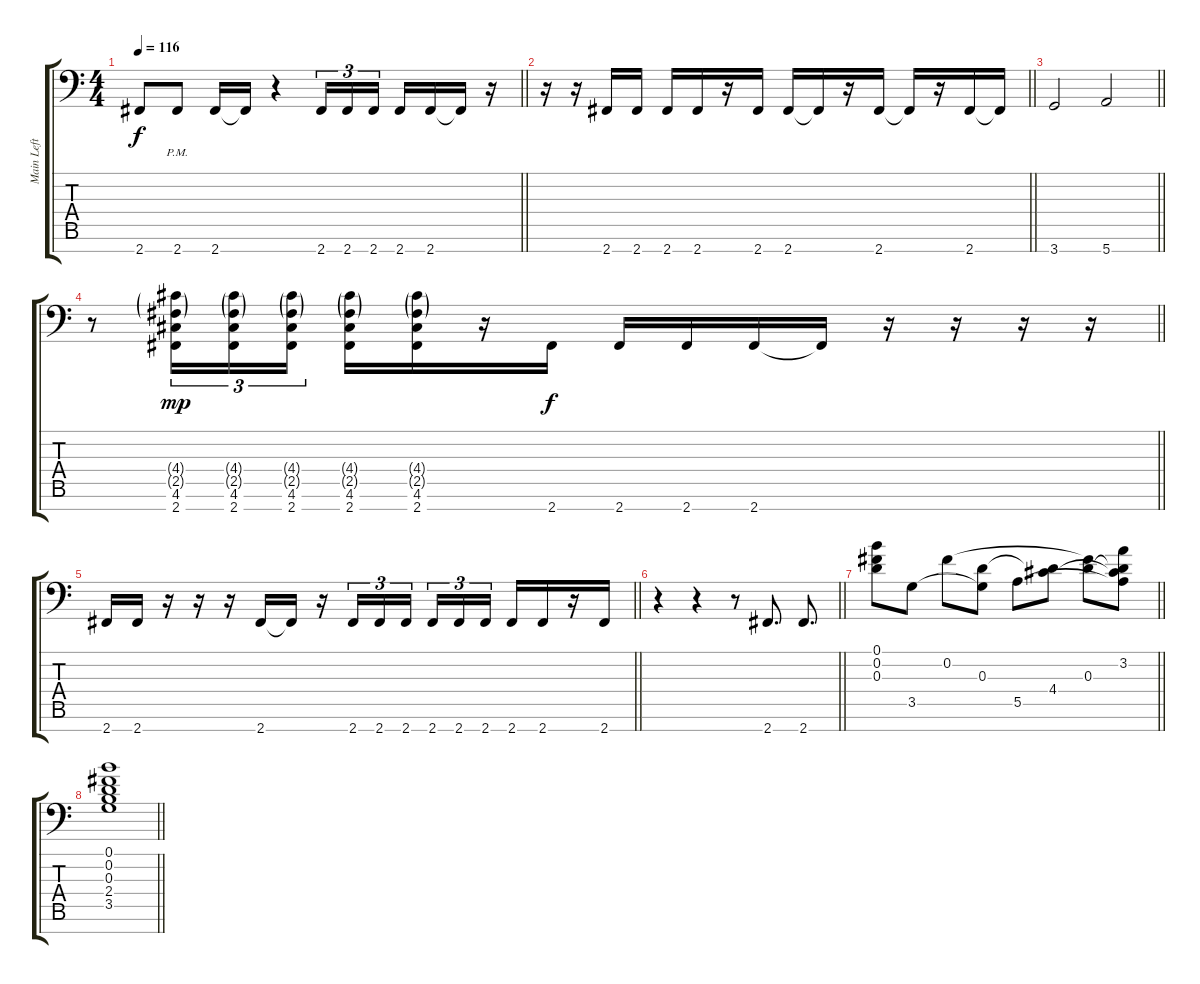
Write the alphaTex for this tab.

\track ("Main Left" "Main Left") {instrument distortionguitar}
\staff {score tabs}
\tuning (B3 Gb3 D3 A2 E2 A1 E1) {hide}
\ts (4 4)
\tempo 116
\clef f4
\barLineRight lightlight
\ks c
2.7{t}.8{dy f} 2.7{pm}.8 2.7.16 2.7{t}.16 r.4 2.7.16{tu (3 2)} 2.7.16{tu (3 2)} 2.7.16{tu (3 2)} 2.7.16 2.7.16 2.7{t}.16 r.16 |
\barLineRight lightlight
r.16 r.16 2.7.16 2.7.16 2.7.16 2.7.16 r.16 2.7.16 2.7.16 2.7{t}.16 r.16 2.7.16 2.7{t}.16 r.16 2.7.16 2.7{t}.16 |
\barLineRight lightlight
3.7.2 5.7.2 |
\barLineRight lightlight
r.8 (4.4{g} 2.5{g} 4.6 2.7).16{tu (3 2) dy mp} (4.4{g} 2.5{g} 4.6 2.7).16{tu (3 2)} (4.4{g} 2.5{g} 4.6 2.7).16{tu (3 2)} (4.4{g} 2.5{g} 4.6 2.7).16 (4.4{g} 2.5{g} 4.6 2.7).16 r.16 2.7.16{dy f} 2.7.16 2.7.16 2.7.16 2.7{t}.16 r.16 r.16 r.16 r.16 |
\barLineRight lightlight
2.7.16 2.7.16 r.16 r.16 r.16 2.7.16 2.7{t}.16 r.16 2.7.16{tu (3 2)} 2.7.16{tu (3 2)} 2.7.16{tu (3 2) beam splitsecondary} 2.7.16{tu (3 2)} 2.7.16{tu (3 2)} 2.7.16{tu (3 2)} 2.7.16 2.7.16 r.16 2.7.16 |
\barLineRight lightlight
r.4 r.4 r.8 2.7.8{d} 2.7.8{d} |
\barLineRight lightlight
(0.1 0.2 0.3).8 3.5.8{volume 13 instrument distortionguitar} 0.2.8 (0.3 3.5{t}).8 5.5.8 (0.3{t} 4.4).8 (0.2{t} 0.3).8 (3.2 0.3{t} 4.4{t} 5.5{t}).8 |
\barLineRight lightlight
(0.1 0.2 0.3 2.4 3.5).1
